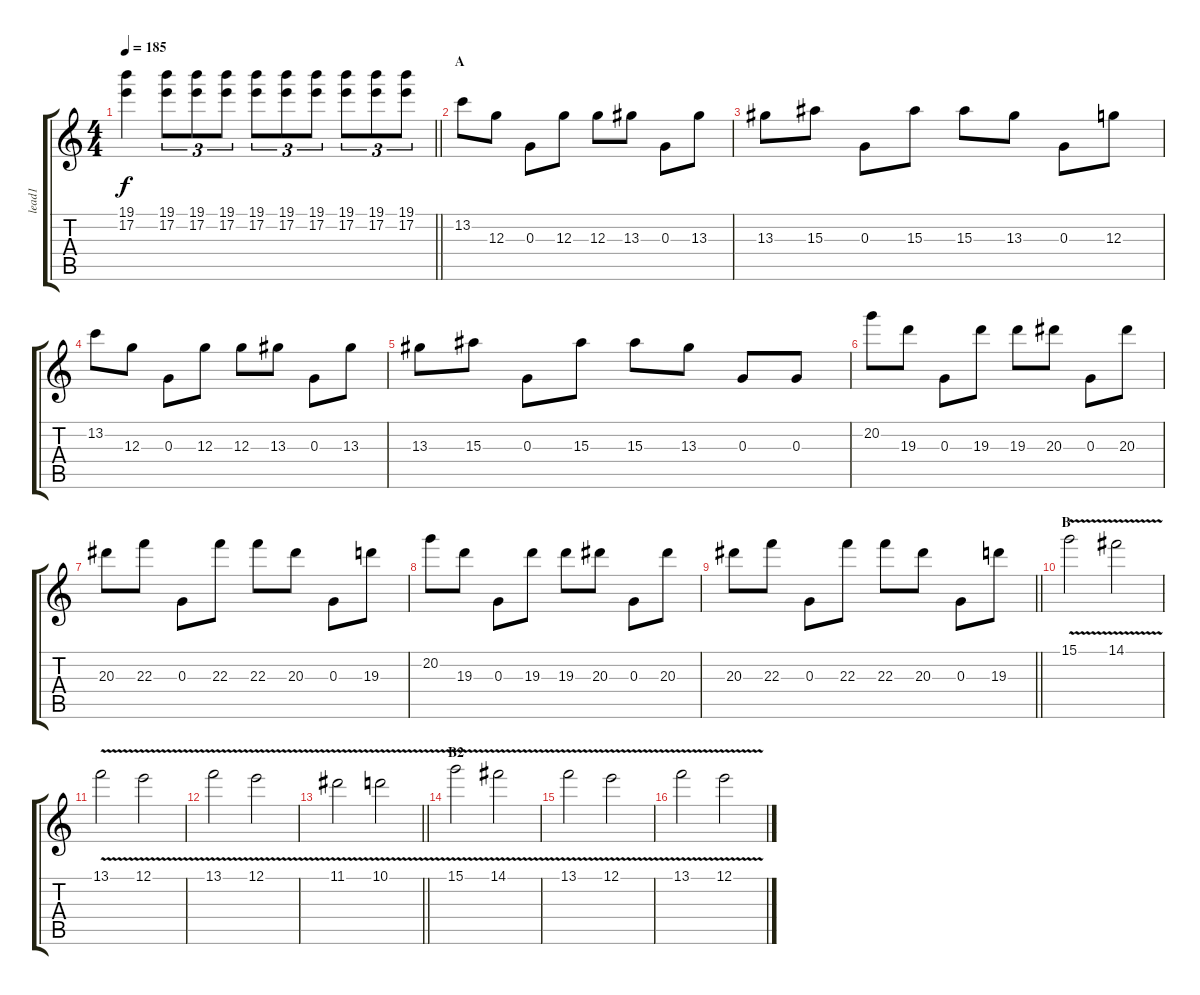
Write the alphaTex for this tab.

\track ("lead1" "lead1") {instrument distortionguitar}
\staff {score tabs}
\tuning (E4 B3 G3 D3 A2 E2) {hide}
\ts (4 4)
\tempo 185
\clef g2
\barLineRight lightlight
\ks c
(19.1{t} 17.2{t}).4{dy f} (19.1 17.2).8{tu (3 2)} (19.1 17.2).8{tu (3 2)} (19.1 17.2).8{tu (3 2)} (19.1 17.2).8{tu (3 2)} (19.1 17.2).8{tu (3 2)} (19.1 17.2).8{tu (3 2)} (19.1 17.2).8{tu (3 2)} (19.1 17.2).8{tu (3 2)} (19.1 17.2).8{tu (3 2)} |
\section ("" "A")
13.2.8 12.3.8 0.3.8 12.3.8 12.3.8 13.3.8 0.3.8 13.3.8 |
13.3.8 15.3.8 0.3.8 15.3.8 15.3.8 13.3.8 0.3.8 12.3.8 |
13.2.8 12.3.8 0.3.8 12.3.8 12.3.8 13.3.8 0.3.8 13.3.8 |
13.3.8 15.3.8 0.3.8 15.3.8 15.3.8 13.3.8 0.3.8 0.3.8 |
20.2.8 19.3.8 0.3.8 19.3.8 19.3.8 20.3.8 0.3.8 20.3.8 |
20.3.8 22.3.8 0.3.8 22.3.8 22.3.8 20.3.8 0.3.8 19.3.8 |
20.2.8 19.3.8 0.3.8 19.3.8 19.3.8 20.3.8 0.3.8 20.3.8 |
\barLineRight lightlight
20.3.8 22.3.8 0.3.8 22.3.8 22.3.8 20.3.8 0.3.8 19.3.8 |
\section ("" "B")
15.1{v}.2 14.1{v}.2 |
13.1{v}.2 12.1{v}.2 |
13.1{v}.2 12.1{v}.2 |
\barLineRight lightlight
11.1{v}.2 10.1{v}.2 |
\section ("" "B2")
15.1{v}.2 14.1{v}.2 |
13.1{v}.2 12.1{v}.2 |
13.1{v}.2 12.1{v}.2
